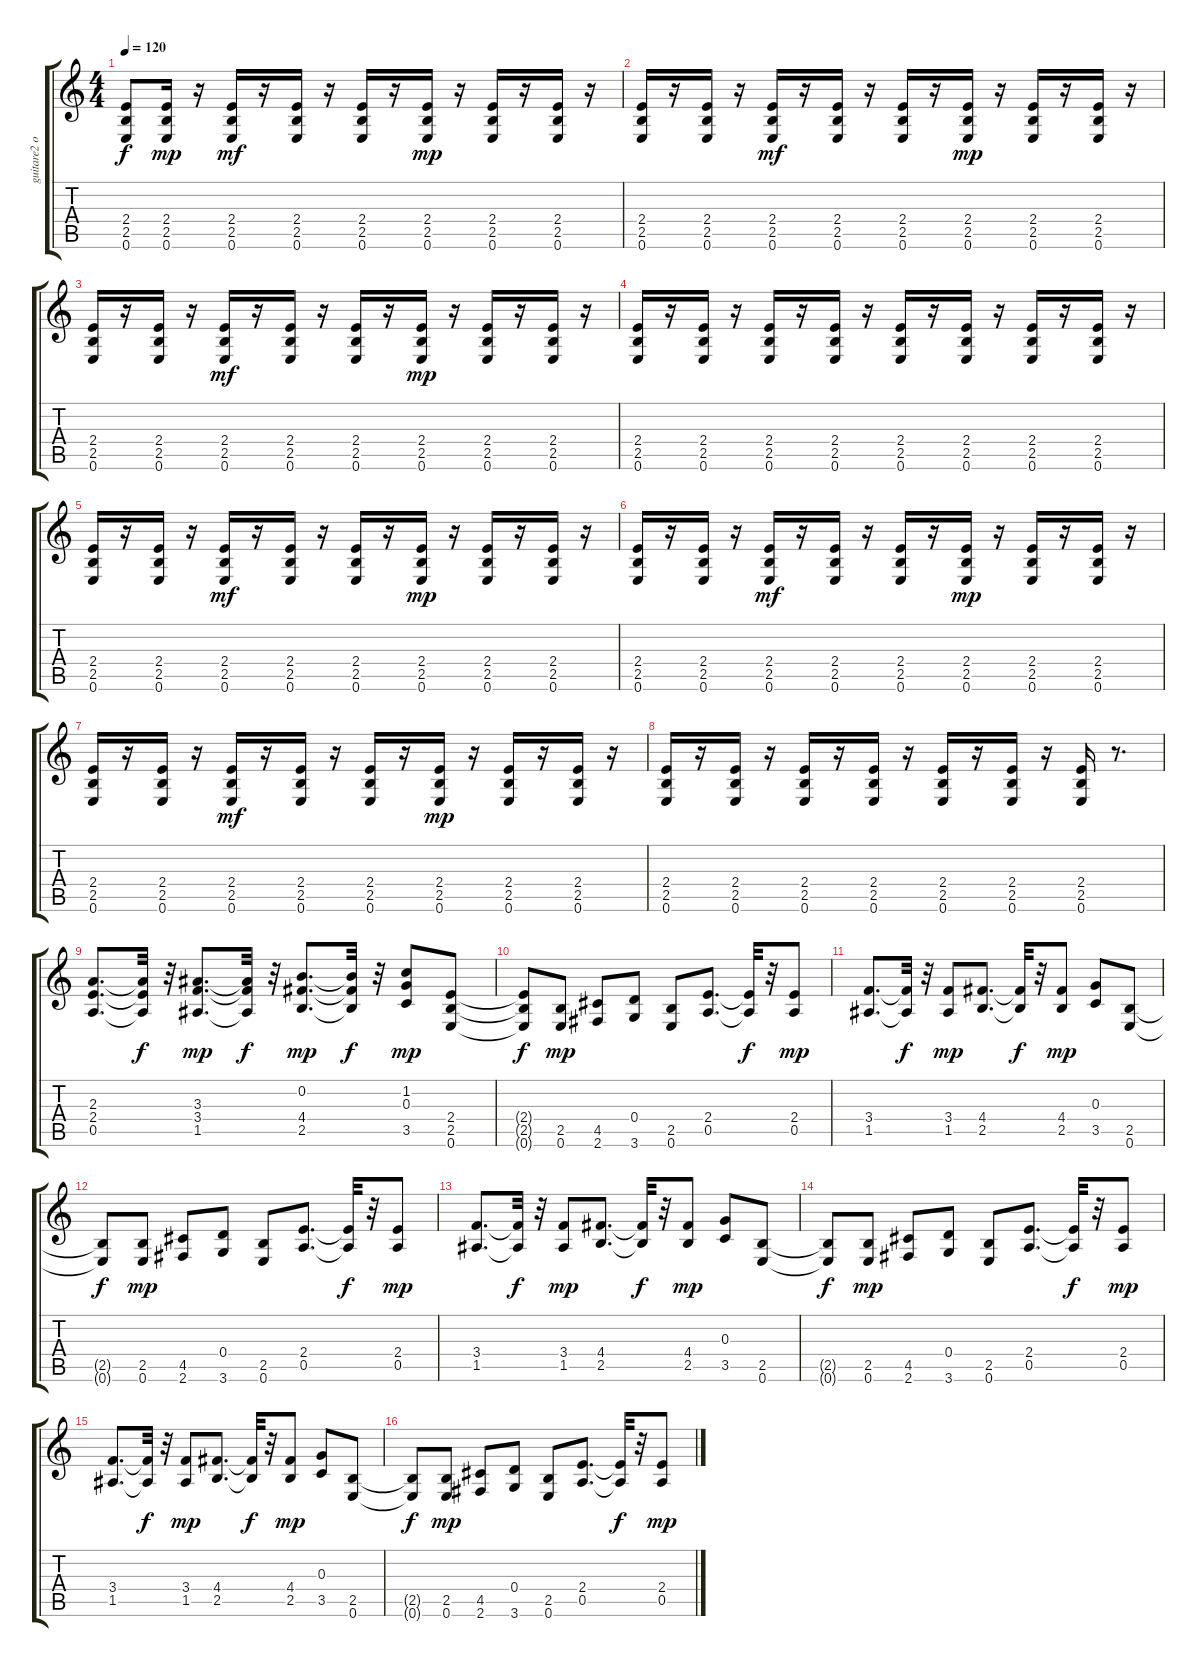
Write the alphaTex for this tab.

\track ("guitare2 overdrive" "guitare2 o") {instrument overdrivenguitar}
\staff {score tabs}
\tuning (E4 B3 G3 D3 A2 E2) {hide}
\ts (4 4)
\tempo 120
\clef g2
\ks c
(2.4{t} 2.5{t} 0.6{t}).8{dy f} (2.4 2.5 0.6).16{dy mp} r.16 (2.4 2.5 0.6).16{dy mf} r.16 (2.4 2.5 0.6).16 r.16 (2.4 2.5 0.6).16 r.16 (2.4 2.5 0.6).16{dy mp} r.16 (2.4 2.5 0.6).16 r.16 (2.4 2.5 0.6).16 r.16 |
(2.4 2.5 0.6).16 r.16 (2.4 2.5 0.6).16 r.16 (2.4 2.5 0.6).16{dy mf} r.16 (2.4 2.5 0.6).16 r.16 (2.4 2.5 0.6).16 r.16 (2.4 2.5 0.6).16{dy mp} r.16 (2.4 2.5 0.6).16 r.16 (2.4 2.5 0.6).16 r.16 |
(2.4 2.5 0.6).16 r.16 (2.4 2.5 0.6).16 r.16 (2.4 2.5 0.6).16{dy mf} r.16 (2.4 2.5 0.6).16 r.16 (2.4 2.5 0.6).16 r.16 (2.4 2.5 0.6).16{dy mp} r.16 (2.4 2.5 0.6).16 r.16 (2.4 2.5 0.6).16 r.16 |
(2.4 2.5 0.6).16 r.16 (2.4 2.5 0.6).16 r.16 (2.4 2.5 0.6).16 r.16 (2.4 2.5 0.6).16 r.16 (2.4 2.5 0.6).16 r.16 (2.4 2.5 0.6).16 r.16 (2.4 2.5 0.6).16 r.16 (2.4 2.5 0.6).16 r.16 |
(2.4 2.5 0.6).16 r.16 (2.4 2.5 0.6).16 r.16 (2.4 2.5 0.6).16{dy mf} r.16 (2.4 2.5 0.6).16 r.16 (2.4 2.5 0.6).16 r.16 (2.4 2.5 0.6).16{dy mp} r.16 (2.4 2.5 0.6).16 r.16 (2.4 2.5 0.6).16 r.16 |
(2.4 2.5 0.6).16 r.16 (2.4 2.5 0.6).16 r.16 (2.4 2.5 0.6).16{dy mf} r.16 (2.4 2.5 0.6).16 r.16 (2.4 2.5 0.6).16 r.16 (2.4 2.5 0.6).16{dy mp} r.16 (2.4 2.5 0.6).16 r.16 (2.4 2.5 0.6).16 r.16 |
(2.4 2.5 0.6).16 r.16 (2.4 2.5 0.6).16 r.16 (2.4 2.5 0.6).16{dy mf} r.16 (2.4 2.5 0.6).16 r.16 (2.4 2.5 0.6).16 r.16 (2.4 2.5 0.6).16{dy mp} r.16 (2.4 2.5 0.6).16 r.16 (2.4 2.5 0.6).16 r.16 |
(2.4 2.5 0.6).16 r.16 (2.4 2.5 0.6).16 r.16 (2.4 2.5 0.6).16 r.16 (2.4 2.5 0.6).16 r.16 (2.4 2.5 0.6).16 r.16 (2.4 2.5 0.6).16 r.16 (2.4 2.5 0.6).16 r.8{d} |
(2.3 2.4 0.5).8{d} (2.3{t} 2.4{t} 0.5{t}).32{dy f} r.32 (3.3 3.4 1.5).8{d dy mp} (3.3{t} 3.4{t} 1.5{t}).32{dy f} r.32 (0.2 4.4 2.5).8{d dy mp} (0.2{t} 4.4{t} 2.5{t}).32{dy f} r.32 (1.2 0.3 3.5).8{dy mp} (2.4 2.5 0.6).8 |
(2.4{t} 2.5{t} 0.6{t}).8{dy f} (2.5 0.6).8{dy mp} (4.5 2.6).8 (0.4 3.6).8 (2.5 0.6).8 (2.4 0.5).8{d} (2.4{t} 0.5{t}).32{dy f} r.32 (2.4 0.5).8{dy mp} |
(3.4 1.5).8{d} (3.4{t} 1.5{t}).32{dy f} r.32 (3.4 1.5).8{dy mp} (4.4 2.5).8{d} (4.4{t} 2.5{t}).32{dy f} r.32 (4.4 2.5).8{dy mp} (0.3 3.5).8 (2.5 0.6).8 |
(2.5{t} 0.6{t}).8{dy f} (2.5 0.6).8{dy mp} (4.5 2.6).8 (0.4 3.6).8 (2.5 0.6).8 (2.4 0.5).8{d} (2.4{t} 0.5{t}).32{dy f} r.32 (2.4 0.5).8{dy mp} |
(3.4 1.5).8{d} (3.4{t} 1.5{t}).32{dy f} r.32 (3.4 1.5).8{dy mp} (4.4 2.5).8{d} (4.4{t} 2.5{t}).32{dy f} r.32 (4.4 2.5).8{dy mp} (0.3 3.5).8 (2.5 0.6).8 |
(2.5{t} 0.6{t}).8{dy f} (2.5 0.6).8{dy mp} (4.5 2.6).8 (0.4 3.6).8 (2.5 0.6).8 (2.4 0.5).8{d} (2.4{t} 0.5{t}).32{dy f} r.32 (2.4 0.5).8{dy mp} |
(3.4 1.5).8{d} (3.4{t} 1.5{t}).32{dy f} r.32 (3.4 1.5).8{dy mp} (4.4 2.5).8{d} (4.4{t} 2.5{t}).32{dy f} r.32 (4.4 2.5).8{dy mp} (0.3 3.5).8 (2.5 0.6).8 |
(2.5{t} 0.6{t}).8{dy f} (2.5 0.6).8{dy mp} (4.5 2.6).8 (0.4 3.6).8 (2.5 0.6).8 (2.4 0.5).8{d} (2.4{t} 0.5{t}).32{dy f} r.32 (2.4 0.5).8{dy mp}
